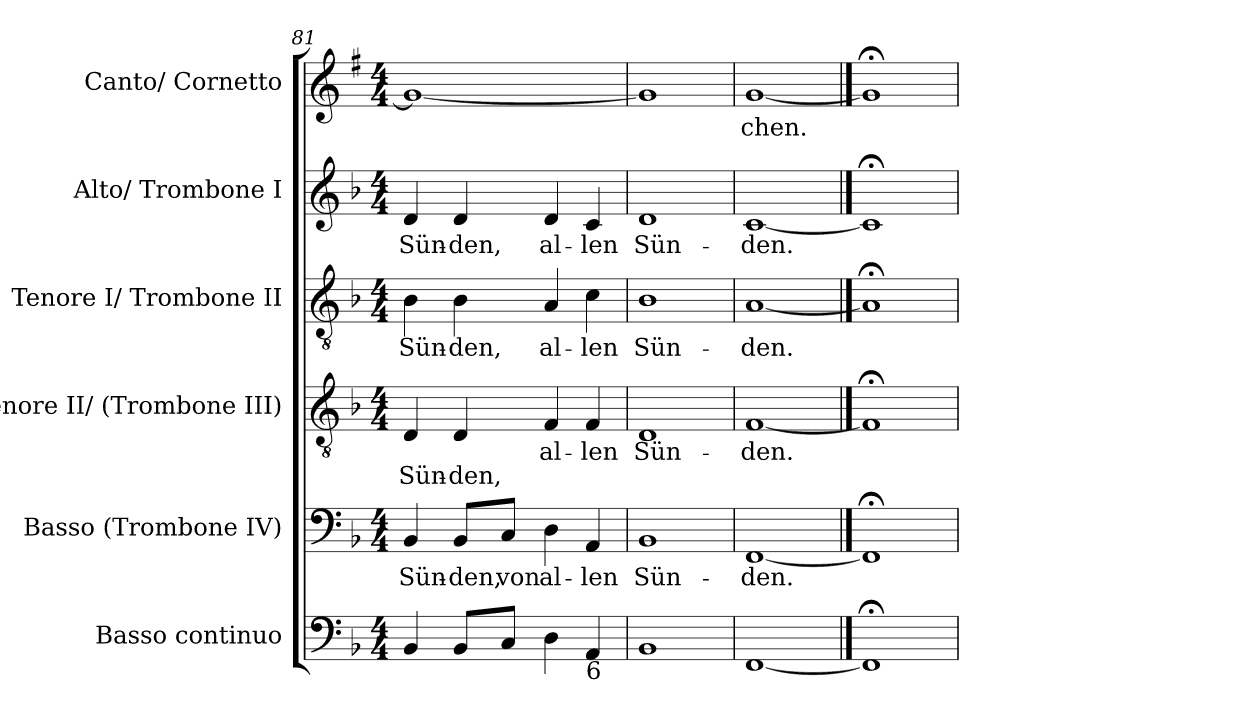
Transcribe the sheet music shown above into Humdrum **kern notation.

**kern	**kern	**text	**kern	**text	**text	**kern	**text	**kern	**text	**kern	**text
*part6	*part5	*part5	*part4	*part4	*part4	*part3	*part3	*part2	*part2	*part1	*part1
*staff6	*staff5	*staff5	*staff4	*staff4	*staff4	*staff3	*staff3	*staff2	*staff2	*staff1	*staff1
*I"Basso continuo	*I"Basso (Trombone IV)	*	*I"Tenore II/ (Trombone III)	*	*	*I"Tenore I/ Trombone II	*	*I"Alto/ Trombone I	*	*I"Canto/ Cornetto	*
*	*I'Trb	*	*I'Trb	*	*	*I'Trb	*	*I'Trb	*	*	*
*clefF4	*clefF4	*	*clefGv2	*	*	*clefGv2	*	*clefG2	*	*clefG2	*
*	*	*	*	*	*	*	*	*	*	*ITrd1c2	*
*k[b-]	*k[b-]	*	*k[b-]	*	*	*k[b-]	*	*k[b-]	*	*k[b-]	*
*F:	*F:	*	*F:	*	*	*F:	*	*F:	*	*F:	*
*M4/4	*M4/4	*	*M4/4	*	*	*M4/4	*	*M4/4	*	*M4/4	*
=81	=81	=81	=81	=81	=81	=81	=81	=81	=81	=81	=81
!	!	!LO:LY:b	!	!	!LO:LY:b	!	!LO:LY:b	!	!LO:LY:b	!	!
4BB-	4BB-	Sün-	4D	.	Sün-	4B-	Sün-	4d	Sün-	1f_	.
!	!	!LO:LY:b	!	!	!LO:LY:b	!	!LO:LY:b	!	!LO:LY:b	!	!
8BB-L	8BB-/L	-den,	4D	.	-den,	4B-	-den,	4d	-den,	.	.
!	!	!LO:LY:b	!	!	!	!	!	!	!	!	!
8CJ	8C/J	von	.	.	.	.	.	.	.	.	.
!	!	!LO:LY:b	!	!LO:LY:b	!	!	!LO:LY:b	!	!LO:LY:b	!	!
4D	4D	al-	4F	al-	.	4A	al-	4d	al-	.	.
!LO:TX:b:t=6	!	!	!	!	!	!	!	!	!	!	!
!	!	!LO:LY:b	!	!LO:LY:b	!	!	!LO:LY:b	!	!LO:LY:b	!	!
4AA	4AA	-len	4F	-len	.	4c	-len	4c	-len	.	.
=82	=82	=82	=82	=82	=82	=82	=82	=82	=82	=82	=82
!	!	!LO:LY:b	!	!LO:LY:b	!	!	!LO:LY:b	!	!LO:LY:b	!	!
1BB-	1BB-	Sün-	1D	Sün-	.	1B-	Sün-	1d	Sün-	1f]	.
=83	=83	=83	=83	=83	=83	=83	=83	=83	=83	=83	=83
!	!	!LO:LY:b	!	!LO:LY:b	!	!	!LO:LY:b	!	!LO:LY:b	!	!LO:LY:b
[1FF	[1FF	-den.	[1F	-den.	.	[1A	-den.	[1c	-den.	[1f	chen.
==84	==84	==84	==84	==84	==84	==84	==84	==84	==84	==84	==84
1FF;<]	1FF;<]	.	1F;<]	.	.	1A;<]	.	1c;<]	.	1f;<]	.
=	=	=	=	=	=	=	=	=	=	=	=
*-	*-	*-	*-	*-	*-	*-	*-	*-	*-	*-	*-
